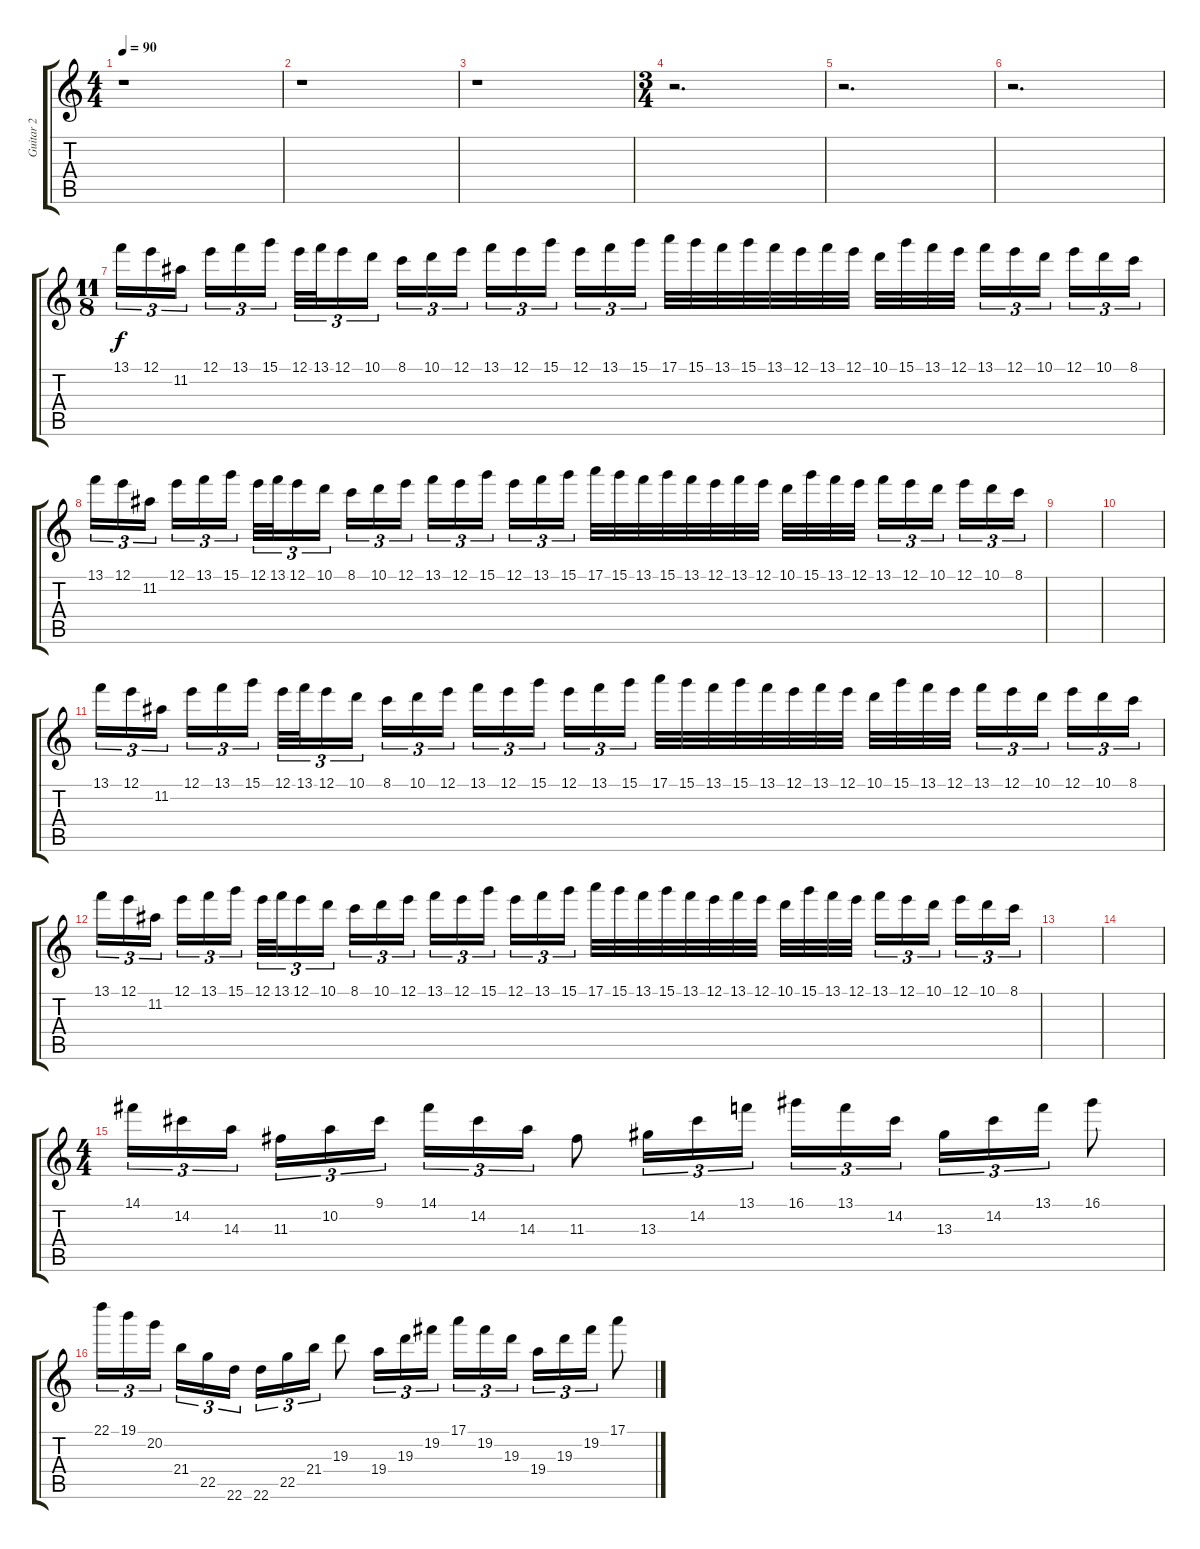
\track ("Guitar 2" "Guitar 2") {instrument distortionguitar}
\staff {score tabs}
\tuning (E4 B3 G3 D3 A2 E2) {hide}
\ts (4 4)
\tempo 90
\clef g2
\ks c
r.1{dy f} |
r.1 |
r.1 |
\ts (3 4)
r.2{d} |
r.2{d} |
r.2{d} |
\ts (11 8)
13.1.16{tu (3 2)} 12.1.16{tu (3 2)} 11.2.16{tu (3 2)} 12.1.16{tu (3 2)} 13.1.16{tu (3 2)} 15.1.16{tu (3 2)} 12.1.32{tu (3 2)} 13.1.32{tu (3 2)} 12.1.16{tu (3 2)} 10.1.16{tu (3 2)} 8.1.16{tu (3 2)} 10.1.16{tu (3 2)} 12.1.16{tu (3 2)} 13.1.16{tu (3 2)} 12.1.16{tu (3 2)} 15.1.16{tu (3 2)} 12.1.16{tu (3 2)} 13.1.16{tu (3 2)} 15.1.16{tu (3 2)} 17.1.32 15.1.32 13.1.32 15.1.32 13.1.32 12.1.32 13.1.32 12.1.32 10.1.32 15.1.32 13.1.32 12.1.32 13.1.16{tu (3 2)} 12.1.16{tu (3 2)} 10.1.16{tu (3 2)} 12.1.16{tu (3 2)} 10.1.16{tu (3 2)} 8.1.16{tu (3 2)} |
13.1.16{tu (3 2)} 12.1.16{tu (3 2)} 11.2.16{tu (3 2)} 12.1.16{tu (3 2)} 13.1.16{tu (3 2)} 15.1.16{tu (3 2)} 12.1.32{tu (3 2)} 13.1.32{tu (3 2)} 12.1.16{tu (3 2)} 10.1.16{tu (3 2)} 8.1.16{tu (3 2)} 10.1.16{tu (3 2)} 12.1.16{tu (3 2)} 13.1.16{tu (3 2)} 12.1.16{tu (3 2)} 15.1.16{tu (3 2)} 12.1.16{tu (3 2)} 13.1.16{tu (3 2)} 15.1.16{tu (3 2)} 17.1.32 15.1.32 13.1.32 15.1.32 13.1.32 12.1.32 13.1.32 12.1.32 10.1.32 15.1.32 13.1.32 12.1.32 13.1.16{tu (3 2)} 12.1.16{tu (3 2)} 10.1.16{tu (3 2)} 12.1.16{tu (3 2)} 10.1.16{tu (3 2)} 8.1.16{tu (3 2)} |
|
|
13.1.16{tu (3 2)} 12.1.16{tu (3 2)} 11.2.16{tu (3 2)} 12.1.16{tu (3 2)} 13.1.16{tu (3 2)} 15.1.16{tu (3 2)} 12.1.32{tu (3 2)} 13.1.32{tu (3 2)} 12.1.16{tu (3 2)} 10.1.16{tu (3 2)} 8.1.16{tu (3 2)} 10.1.16{tu (3 2)} 12.1.16{tu (3 2)} 13.1.16{tu (3 2)} 12.1.16{tu (3 2)} 15.1.16{tu (3 2)} 12.1.16{tu (3 2)} 13.1.16{tu (3 2)} 15.1.16{tu (3 2)} 17.1.32 15.1.32 13.1.32 15.1.32 13.1.32 12.1.32 13.1.32 12.1.32 10.1.32 15.1.32 13.1.32 12.1.32 13.1.16{tu (3 2)} 12.1.16{tu (3 2)} 10.1.16{tu (3 2)} 12.1.16{tu (3 2)} 10.1.16{tu (3 2)} 8.1.16{tu (3 2)} |
13.1.16{tu (3 2)} 12.1.16{tu (3 2)} 11.2.16{tu (3 2)} 12.1.16{tu (3 2)} 13.1.16{tu (3 2)} 15.1.16{tu (3 2)} 12.1.32{tu (3 2)} 13.1.32{tu (3 2)} 12.1.16{tu (3 2)} 10.1.16{tu (3 2)} 8.1.16{tu (3 2)} 10.1.16{tu (3 2)} 12.1.16{tu (3 2)} 13.1.16{tu (3 2)} 12.1.16{tu (3 2)} 15.1.16{tu (3 2)} 12.1.16{tu (3 2)} 13.1.16{tu (3 2)} 15.1.16{tu (3 2)} 17.1.32 15.1.32 13.1.32 15.1.32 13.1.32 12.1.32 13.1.32 12.1.32 10.1.32 15.1.32 13.1.32 12.1.32 13.1.16{tu (3 2)} 12.1.16{tu (3 2)} 10.1.16{tu (3 2)} 12.1.16{tu (3 2)} 10.1.16{tu (3 2)} 8.1.16{tu (3 2)} |
|
|
\ts (4 4)
14.1.16{tu (3 2)} 14.2.16{tu (3 2)} 14.3.16{tu (3 2) beam splitsecondary} 11.3.16{tu (3 2)} 10.2.16{tu (3 2)} 9.1.16{tu (3 2)} 14.1.16{tu (3 2)} 14.2.16{tu (3 2)} 14.3.16{tu (3 2)} 11.3.8 13.3.16{tu (3 2)} 14.2.16{tu (3 2)} 13.1.16{tu (3 2) beam splitsecondary} 16.1.16{tu (3 2)} 13.1.16{tu (3 2)} 14.2.16{tu (3 2)} 13.3.16{tu (3 2)} 14.2.16{tu (3 2)} 13.1.16{tu (3 2)} 16.1.8 |
22.1.16{tu (3 2)} 19.1.16{tu (3 2)} 20.2.16{tu (3 2) beam splitsecondary} 21.4.16{tu (3 2)} 22.5.16{tu (3 2)} 22.6.16{tu (3 2)} 22.6.16{tu (3 2)} 22.5.16{tu (3 2)} 21.4.16{tu (3 2)} 19.3.8 19.4.16{tu (3 2)} 19.3.16{tu (3 2)} 19.2.16{tu (3 2) beam splitsecondary} 17.1.16{tu (3 2)} 19.2.16{tu (3 2)} 19.3.16{tu (3 2)} 19.4.16{tu (3 2)} 19.3.16{tu (3 2)} 19.2.16{tu (3 2)} 17.1.8
